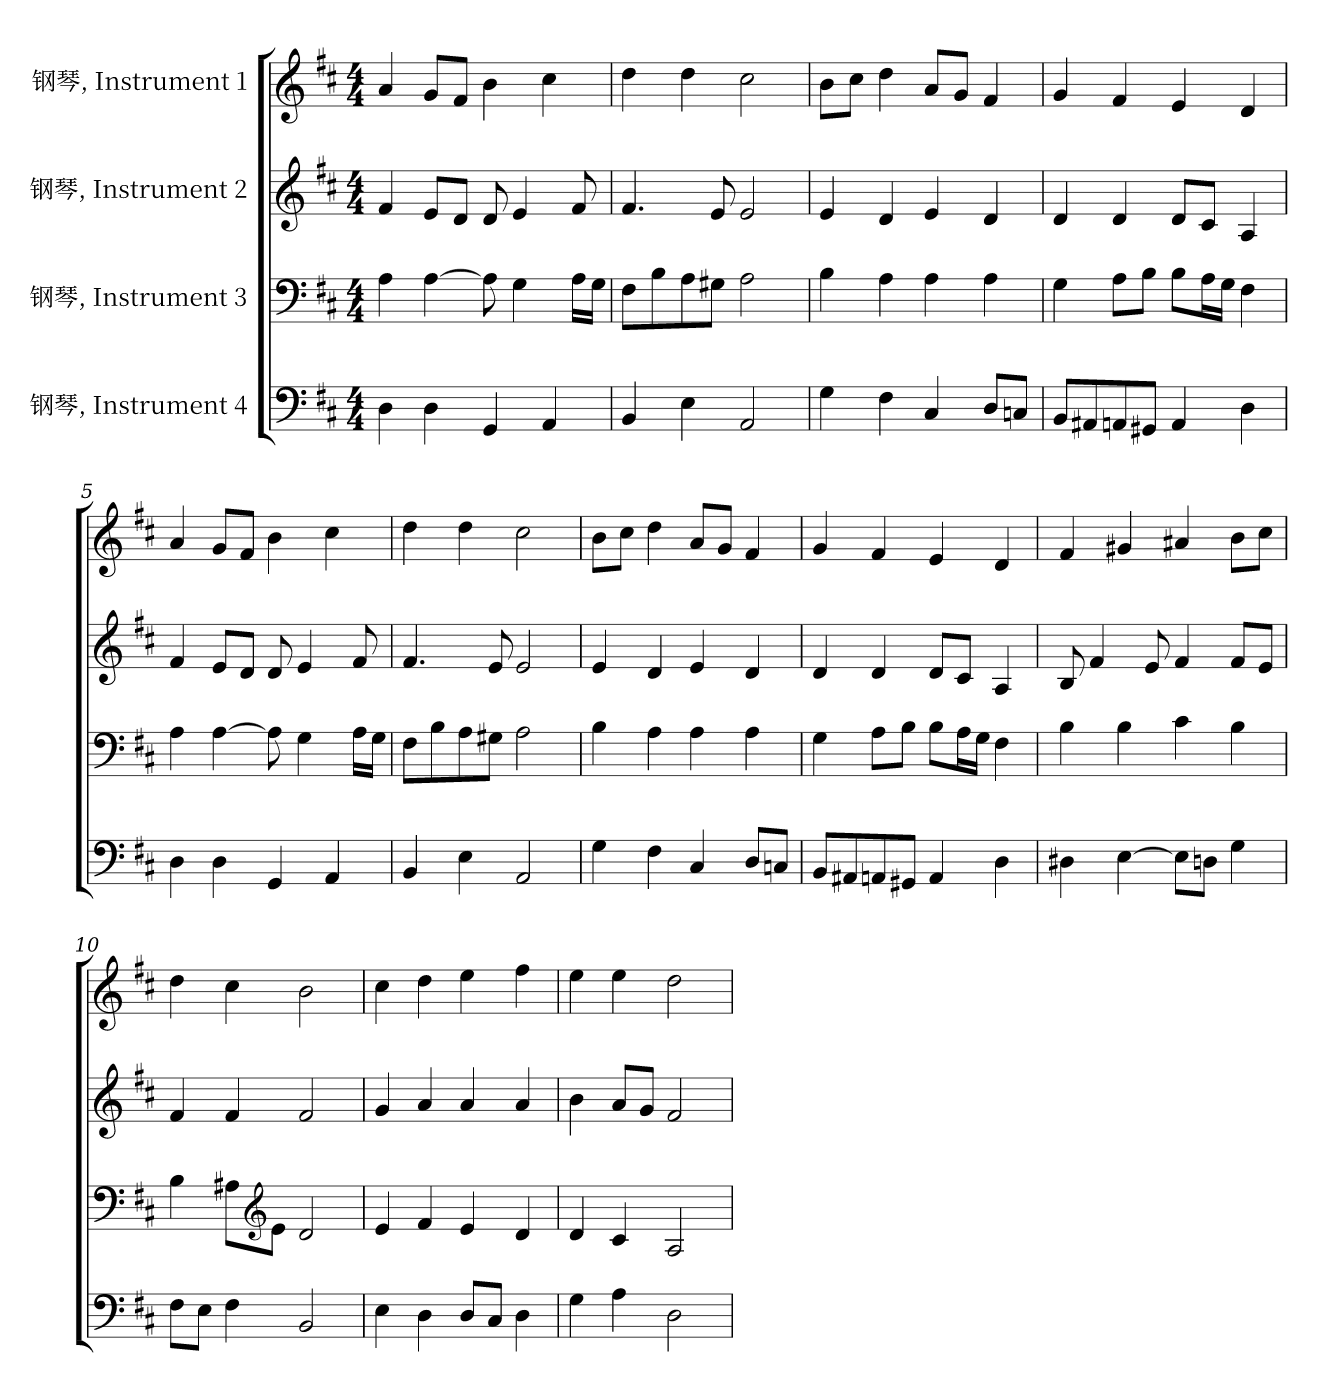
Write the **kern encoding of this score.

**kern	**kern	**kern	**kern
*part4	*part3	*part2	*part1
*staff4	*staff3	*staff2	*staff1
*I"钢琴, Instrument 4	*I"钢琴, Instrument 3	*I"钢琴, Instrument 2	*I"钢琴, Instrument 1
*clefF4	*clefF4	*clefG2	*clefG2
*k[f#c#]	*k[f#c#]	*k[f#c#]	*k[f#c#]
*M4/4	*M4/4	*M4/4	*M4/4
*MM96	*MM96	*MM96	*MM96
=1	=1	=1	=1
4D\	4A\	4f#/	4a/
4D\	[4A\	8e/L	8g/L
.	.	8d/J	8f#/J
4GG/	8A\]	8d/	4b\
.	4G\	4e/	.
4AA/	.	.	4cc#\
.	16A\LL	8f#/	.
.	16G\JJ	.	.
=2	=2	=2	=2
4BB/	8F#\L	4.f#/	4dd\
.	8B\	.	.
4E\	8A\	.	4dd\
.	8G#X\J	8e/	.
2AA/	2A\	2e/	2cc#\
=3	=3	=3	=3
4G\	4B\	4e/	8b\L
.	.	.	8cc#\J
4F#\	4A\	4d/	4dd\
4C#/	4A\	4e/	8a/L
.	.	.	8g/J
8D/L	4A\	4d/	4f#/
8Cn/J	.	.	.
=4	=4	=4	=4
8BB/L	4G\	4d/	4g/
8AA#X/	.	.	.
8AAn/	8A\L	4d/	4f#/
8GG#X/J	8B\J	.	.
4AA/	8B\L	8d/L	4e/
.	16A\L	8c#/J	.
.	16G\JJ	.	.
4D\	4F#\	4A/	4d/
!!LO:LB:g=z
=5	=5	=5	=5
4D\	4A\	4f#/	4a/
4D\	[4A\	8e/L	8g/L
.	.	8d/J	8f#/J
4GG/	8A\]	8d/	4b\
.	4G\	4e/	.
4AA/	.	.	4cc#\
.	16A\LL	8f#/	.
.	16G\JJ	.	.
=6	=6	=6	=6
4BB/	8F#\L	4.f#/	4dd\
.	8B\	.	.
4E\	8A\	.	4dd\
.	8G#X\J	8e/	.
2AA/	2A\	2e/	2cc#\
=7	=7	=7	=7
4G\	4B\	4e/	8b\L
.	.	.	8cc#\J
4F#\	4A\	4d/	4dd\
4C#/	4A\	4e/	8a/L
.	.	.	8g/J
8D/L	4A\	4d/	4f#/
8Cn/J	.	.	.
=8	=8	=8	=8
8BB/L	4G\	4d/	4g/
8AA#X/	.	.	.
8AAn/	8A\L	4d/	4f#/
8GG#X/J	8B\J	.	.
4AA/	8B\L	8d/L	4e/
.	16A\L	8c#/J	.
.	16G\JJ	.	.
4D\	4F#\	4A/	4d/
!!LO:LB:g=z
=9	=9	=9	=9
4D#X\	4B\	8B/	4f#/
.	.	4f#/	.
[4E\	4B\	.	4g#X/
.	.	8e/	.
8E\L]	4c#\	4f#/	4a#X/
8Dn\J	.	.	.
4G\	4B\	8f#/L	8b\L
.	.	8e/J	8cc#\J
=10	=10	=10	=10
8F#\L	4B\	4f#/	4dd\
8E\J	.	.	.
4F#\	8A#X\L	4f#/	4cc#\
*	*clefG2	*	*
.	8e\J	.	.
2BB/	2d/	2f#/	2b\
=11	=11	=11	=11
4E\	4e/	4g/	4cc#\
4D\	4f#/	4a/	4dd\
8D/L	4e/	4a/	4ee\
8C#/J	.	.	.
4D\	4d/	4a/	4ff#\
=12	=12	=12	=12
4G\	4d/	4b\	4ee\
4A\	4c#/	8a/L	4ee\
.	.	8g/J	.
2D\	2A/	2f#/	2dd\
=	=	=	=
*-	*-	*-	*-
